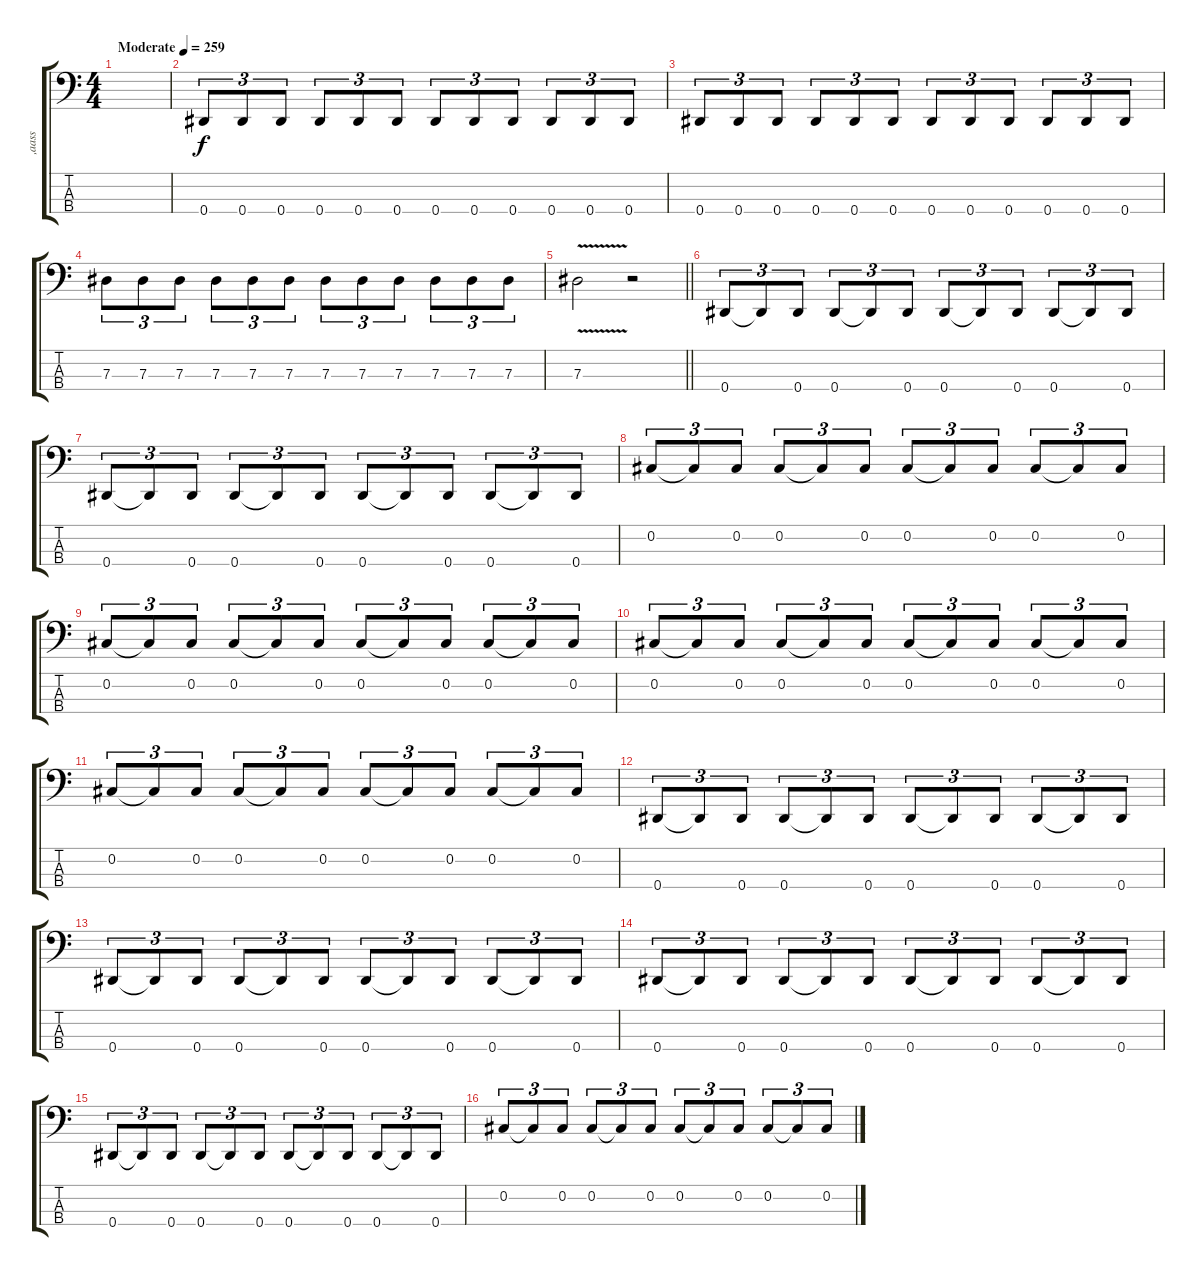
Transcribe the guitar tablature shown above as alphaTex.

\track ("‚aass" "‚aass") {instrument electricbassfinger}
\staff {score tabs}
\tuning (Gb2 Db2 Ab1 Eb1) {hide}
\ts (4 4)
\section ("" "")
\tempo (259 "Moderate")
\clef f4
\ks c
|
0.4.8{tu (3 2)} 0.4.8{tu (3 2)} 0.4.8{tu (3 2)} 0.4.8{tu (3 2)} 0.4.8{tu (3 2)} 0.4.8{tu (3 2)} 0.4.8{tu (3 2)} 0.4.8{tu (3 2)} 0.4.8{tu (3 2)} 0.4.8{tu (3 2)} 0.4.8{tu (3 2)} 0.4.8{tu (3 2)} |
0.4.8{tu (3 2)} 0.4.8{tu (3 2)} 0.4.8{tu (3 2)} 0.4.8{tu (3 2)} 0.4.8{tu (3 2)} 0.4.8{tu (3 2)} 0.4.8{tu (3 2)} 0.4.8{tu (3 2)} 0.4.8{tu (3 2)} 0.4.8{tu (3 2)} 0.4.8{tu (3 2)} 0.4.8{tu (3 2)} |
7.3.8{tu (3 2)} 7.3.8{tu (3 2)} 7.3.8{tu (3 2)} 7.3.8{tu (3 2)} 7.3.8{tu (3 2)} 7.3.8{tu (3 2)} 7.3.8{tu (3 2)} 7.3.8{tu (3 2)} 7.3.8{tu (3 2)} 7.3.8{tu (3 2)} 7.3.8{tu (3 2)} 7.3.8{tu (3 2)} |
\barLineRight lightlight
7.3{v}.2 r.2 |
0.4.8{tu (3 2)} 0.4{t}.8{tu (3 2)} 0.4.8{tu (3 2)} 0.4.8{tu (3 2)} 0.4{t}.8{tu (3 2)} 0.4.8{tu (3 2)} 0.4.8{tu (3 2)} 0.4{t}.8{tu (3 2)} 0.4.8{tu (3 2)} 0.4.8{tu (3 2)} 0.4{t}.8{tu (3 2)} 0.4.8{tu (3 2)} |
0.4.8{tu (3 2)} 0.4{t}.8{tu (3 2)} 0.4.8{tu (3 2)} 0.4.8{tu (3 2)} 0.4{t}.8{tu (3 2)} 0.4.8{tu (3 2)} 0.4.8{tu (3 2)} 0.4{t}.8{tu (3 2)} 0.4.8{tu (3 2)} 0.4.8{tu (3 2)} 0.4{t}.8{tu (3 2)} 0.4.8{tu (3 2)} |
0.2.8{tu (3 2)} 0.2{t}.8{tu (3 2)} 0.2.8{tu (3 2)} 0.2.8{tu (3 2)} 0.2{t}.8{tu (3 2)} 0.2.8{tu (3 2)} 0.2.8{tu (3 2)} 0.2{t}.8{tu (3 2)} 0.2.8{tu (3 2)} 0.2.8{tu (3 2)} 0.2{t}.8{tu (3 2)} 0.2.8{tu (3 2)} |
0.2.8{tu (3 2)} 0.2{t}.8{tu (3 2)} 0.2.8{tu (3 2)} 0.2.8{tu (3 2)} 0.2{t}.8{tu (3 2)} 0.2.8{tu (3 2)} 0.2.8{tu (3 2)} 0.2{t}.8{tu (3 2)} 0.2.8{tu (3 2)} 0.2.8{tu (3 2)} 0.2{t}.8{tu (3 2)} 0.2.8{tu (3 2)} |
0.2.8{tu (3 2)} 0.2{t}.8{tu (3 2)} 0.2.8{tu (3 2)} 0.2.8{tu (3 2)} 0.2{t}.8{tu (3 2)} 0.2.8{tu (3 2)} 0.2.8{tu (3 2)} 0.2{t}.8{tu (3 2)} 0.2.8{tu (3 2)} 0.2.8{tu (3 2)} 0.2{t}.8{tu (3 2)} 0.2.8{tu (3 2)} |
0.2.8{tu (3 2)} 0.2{t}.8{tu (3 2)} 0.2.8{tu (3 2)} 0.2.8{tu (3 2)} 0.2{t}.8{tu (3 2)} 0.2.8{tu (3 2)} 0.2.8{tu (3 2)} 0.2{t}.8{tu (3 2)} 0.2.8{tu (3 2)} 0.2.8{tu (3 2)} 0.2{t}.8{tu (3 2)} 0.2.8{tu (3 2)} |
0.4.8{tu (3 2)} 0.4{t}.8{tu (3 2)} 0.4.8{tu (3 2)} 0.4.8{tu (3 2)} 0.4{t}.8{tu (3 2)} 0.4.8{tu (3 2)} 0.4.8{tu (3 2)} 0.4{t}.8{tu (3 2)} 0.4.8{tu (3 2)} 0.4.8{tu (3 2)} 0.4{t}.8{tu (3 2)} 0.4.8{tu (3 2)} |
0.4.8{tu (3 2)} 0.4{t}.8{tu (3 2)} 0.4.8{tu (3 2)} 0.4.8{tu (3 2)} 0.4{t}.8{tu (3 2)} 0.4.8{tu (3 2)} 0.4.8{tu (3 2)} 0.4{t}.8{tu (3 2)} 0.4.8{tu (3 2)} 0.4.8{tu (3 2)} 0.4{t}.8{tu (3 2)} 0.4.8{tu (3 2)} |
0.4.8{tu (3 2)} 0.4{t}.8{tu (3 2)} 0.4.8{tu (3 2)} 0.4.8{tu (3 2)} 0.4{t}.8{tu (3 2)} 0.4.8{tu (3 2)} 0.4.8{tu (3 2)} 0.4{t}.8{tu (3 2)} 0.4.8{tu (3 2)} 0.4.8{tu (3 2)} 0.4{t}.8{tu (3 2)} 0.4.8{tu (3 2)} |
0.4.8{tu (3 2)} 0.4{t}.8{tu (3 2)} 0.4.8{tu (3 2)} 0.4.8{tu (3 2)} 0.4{t}.8{tu (3 2)} 0.4.8{tu (3 2)} 0.4.8{tu (3 2)} 0.4{t}.8{tu (3 2)} 0.4.8{tu (3 2)} 0.4.8{tu (3 2)} 0.4{t}.8{tu (3 2)} 0.4.8{tu (3 2)} |
0.2.8{tu (3 2)} 0.2{t}.8{tu (3 2)} 0.2.8{tu (3 2)} 0.2.8{tu (3 2)} 0.2{t}.8{tu (3 2)} 0.2.8{tu (3 2)} 0.2.8{tu (3 2)} 0.2{t}.8{tu (3 2)} 0.2.8{tu (3 2)} 0.2.8{tu (3 2)} 0.2{t}.8{tu (3 2)} 0.2.8{tu (3 2)}
